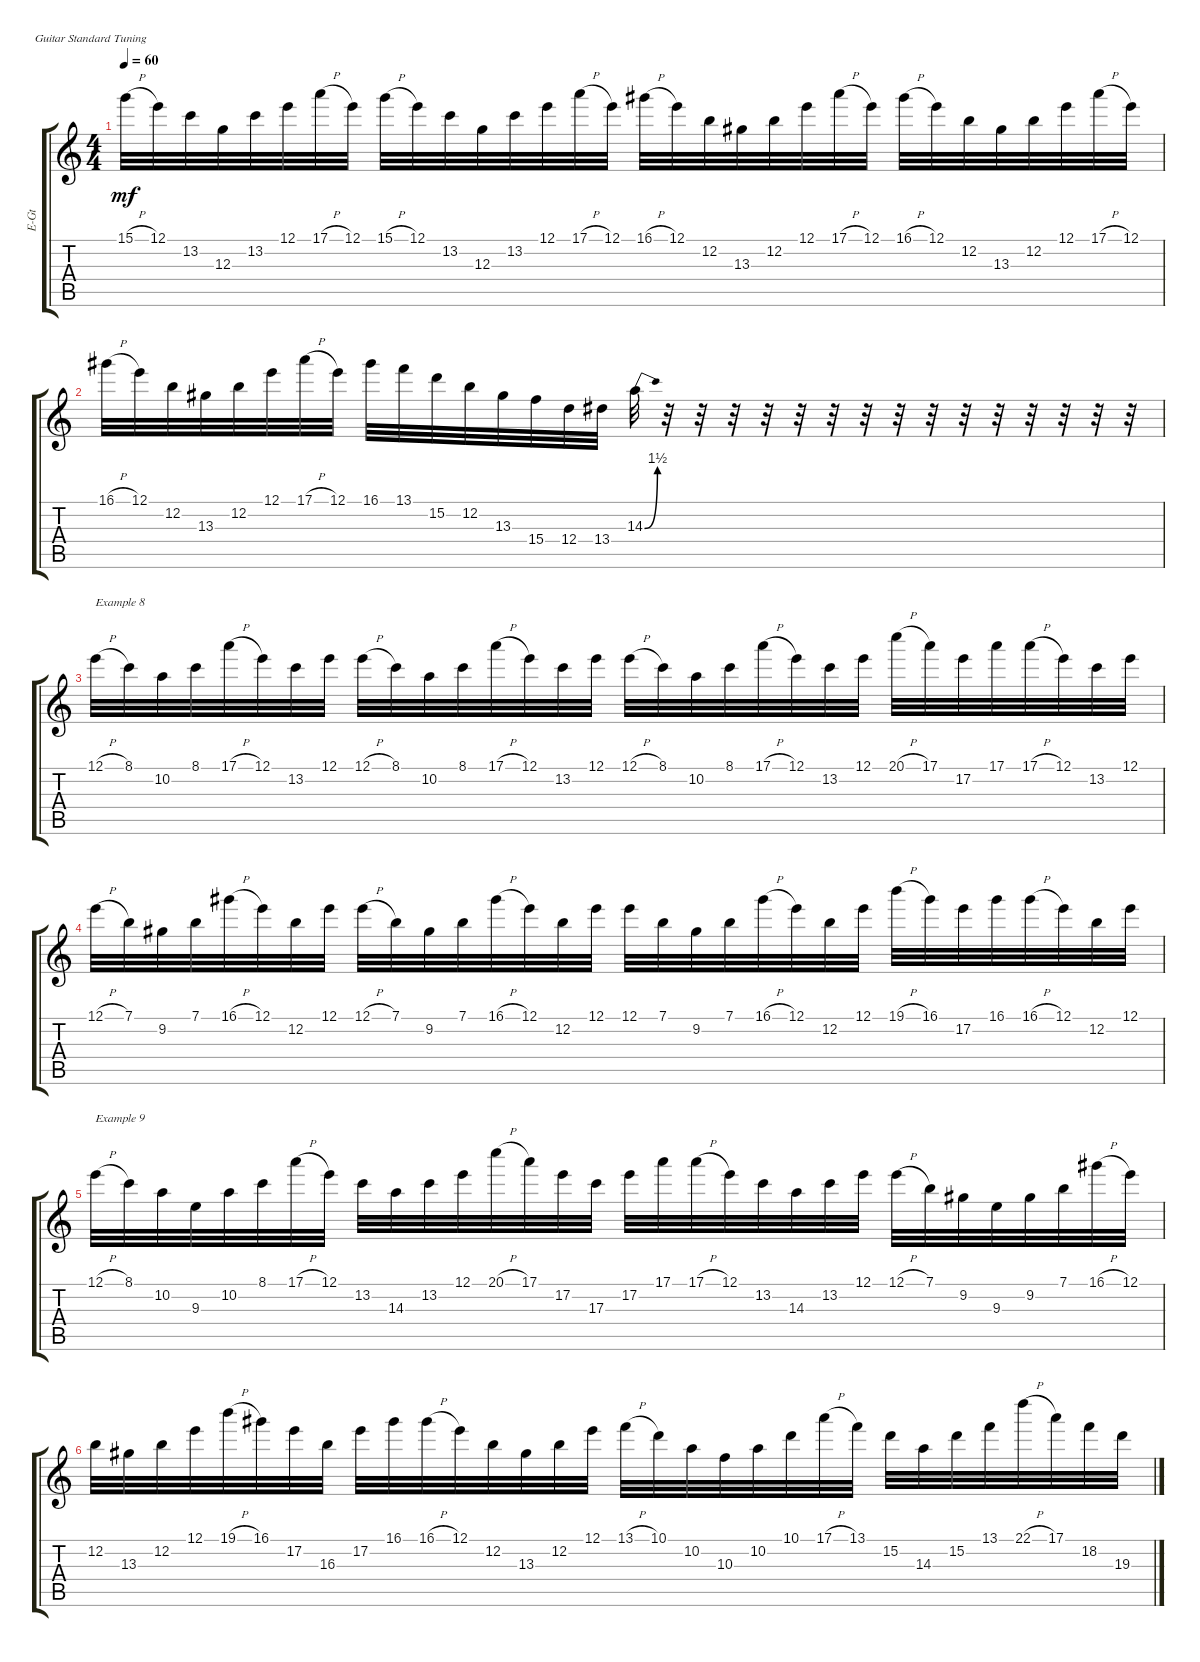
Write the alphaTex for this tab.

\defaultSystemsLayout 4
\bracketExtendMode groupsimilarinstruments
\otherSystemsTrackNameOrientation horizontal
\track ("Electric Guitar" "E-Gt") {instrument overdrivenguitar}
\staff {score tabs}
\tuning (E4 B3 G3 D3 A2 E2)
\ts (4 4)
\tempo 60
\clef g2
\ks aminor
15.1{h}.32{dy mf beam Down} 12.1.32{beam Down} 13.2.32{beam Down} 12.3.32{beam Down} 13.2.32{beam Down} 12.1.32{beam Down} 17.1{h}.32{beam Down} 12.1.32{beam Down} 15.1{h}.32{beam Down} 12.1.32{beam Down} 13.2.32{beam Down} 12.3.32{beam Down} 13.2.32{beam Down} 12.1.32{beam Down} 17.1{h}.32{beam Down} 12.1.32{beam Down} 16.1{h acc #}.32{beam Down} 12.1.32{beam Down} 12.2.32{beam Down} 13.3{acc #}.32{beam Down} 12.2.32{beam Down} 12.1.32{beam Down} 17.1{h}.32{beam Down} 12.1.32{beam Down} 16.1{h acc #}.32{beam Down} 12.1.32{beam Down} 12.2.32{beam Down} 13.3{acc #}.32{beam Down} 12.2.32{beam Down} 12.1.32{beam Down} 17.1{h}.32{beam Down} 12.1.32{beam Down} |
16.1{h acc #}.32{beam Down} 12.1.32{beam Down} 12.2.32{beam Down} 13.3{acc #}.32{beam Down} 12.2.32{beam Down} 12.1.32{beam Down} 17.1{h}.32{beam Down} 12.1.32{beam Down} 16.1{acc #}.32{beam Down} 13.1.32{beam Down} 15.2.32{beam Down} 12.2.32{beam Down} 13.3{acc #}.32{beam Down} 15.4.32{beam Down} 12.4.32{beam Down} 13.4{acc #}.32{beam Down} 14.3{be (bend 0 0 14.399999999999999 6)}.32{beam Down} r.32{beam Down} r.32{beam Down} r.32{beam Down} r.32{beam Down} r.32{beam Down} r.32{beam Down} r.32{beam Down} r.32{beam Down} r.32{beam Down} r.32{beam Down} r.32{beam Down} r.32{beam Down} r.32{beam Down} r.32{beam Down} r.32{beam Down} |
12.1{h}.32{txt "Example 8" beam Down} 8.1.32{beam Down} 10.2.32{beam Down} 8.1.32{beam Down} 17.1{h}.32{beam Down} 12.1.32{beam Down} 13.2.32{beam Down} 12.1.32{beam Down} 12.1{h}.32{beam Down} 8.1.32{beam Down} 10.2.32{beam Down} 8.1.32{beam Down} 17.1{h}.32{beam Down} 12.1.32{beam Down} 13.2.32{beam Down} 12.1.32{beam Down} 12.1{h}.32{beam Down} 8.1.32{beam Down} 10.2.32{beam Down} 8.1.32{beam Down} 17.1{h}.32{beam Down} 12.1.32{beam Down} 13.2.32{beam Down} 12.1.32{beam Down} 20.1{h}.32{beam Down} 17.1.32{beam Down} 17.2.32{beam Down} 17.1.32{beam Down} 17.1{h}.32{beam Down} 12.1.32{beam Down} 13.2.32{beam Down} 12.1.32{beam Down} |
12.1{h}.32{beam Down} 7.1.32{beam Down} 9.2{acc #}.32{beam Down} 7.1.32{beam Down} 16.1{h acc #}.32{beam Down} 12.1.32{beam Down} 12.2.32{beam Down} 12.1.32{beam Down} 12.1{h}.32{beam Down} 7.1.32{beam Down} 9.2{acc #}.32{beam Down} 7.1.32{beam Down} 16.1{h acc #}.32{beam Down} 12.1.32{beam Down} 12.2.32{beam Down} 12.1.32{beam Down} 12.1.32{beam Down} 7.1.32{beam Down} 9.2{acc #}.32{beam Down} 7.1.32{beam Down} 16.1{h acc #}.32{beam Down} 12.1.32{beam Down} 12.2.32{beam Down} 12.1.32{beam Down} 19.1{h}.32{beam Down} 16.1{acc #}.32{beam Down} 17.2.32{beam Down} 16.1{acc #}.32{beam Down} 16.1{h acc #}.32{beam Down} 12.1.32{beam Down} 12.2.32{beam Down} 12.1.32{beam Down} |
12.1{h}.32{txt "Example 9" beam Down} 8.1.32{beam Down} 10.2.32{beam Down} 9.3.32{beam Down} 10.2.32{beam Down} 8.1.32{beam Down} 17.1{h}.32{beam Down} 12.1.32{beam Down} 13.2.32{beam Down} 14.3.32{beam Down} 13.2.32{beam Down} 12.1.32{beam Down} 20.1{h}.32{beam Down} 17.1.32{beam Down} 17.2.32{beam Down} 17.3.32{beam Down} 17.2.32{beam Down} 17.1.32{beam Down} 17.1{h}.32{beam Down} 12.1.32{beam Down} 13.2.32{beam Down} 14.3.32{beam Down} 13.2.32{beam Down} 12.1.32{beam Down} 12.1{h}.32{beam Down} 7.1.32{beam Down} 9.2{acc #}.32{beam Down} 9.3.32{beam Down} 9.2{acc #}.32{beam Down} 7.1.32{beam Down} 16.1{h acc #}.32{beam Down} 12.1.32{beam Down} |
12.2.32{beam Down} 13.3{acc #}.32{beam Down} 12.2.32{beam Down} 12.1.32{beam Down} 19.1{h}.32{beam Down} 16.1{acc #}.32{beam Down} 17.2.32{beam Down} 16.3.32{beam Down} 17.2.32{beam Down} 16.1{acc #}.32{beam Down} 16.1{h acc #}.32{beam Down} 12.1.32{beam Down} 12.2.32{beam Down} 13.3{acc #}.32{beam Down} 12.2.32{beam Down} 12.1.32{beam Down} 13.1{h}.32{beam Down} 10.1.32{beam Down} 10.2.32{beam Down} 10.3.32{beam Down} 10.2.32{beam Down} 10.1.32{beam Down} 17.1{h}.32{beam Down} 13.1.32{beam Down} 15.2.32{beam Down} 14.3.32{beam Down} 15.2.32{beam Down} 13.1.32{beam Down} 22.1{h}.32{beam Down} 17.1.32{beam Down} 18.2.32{beam Down} 19.3.32{beam Down}
